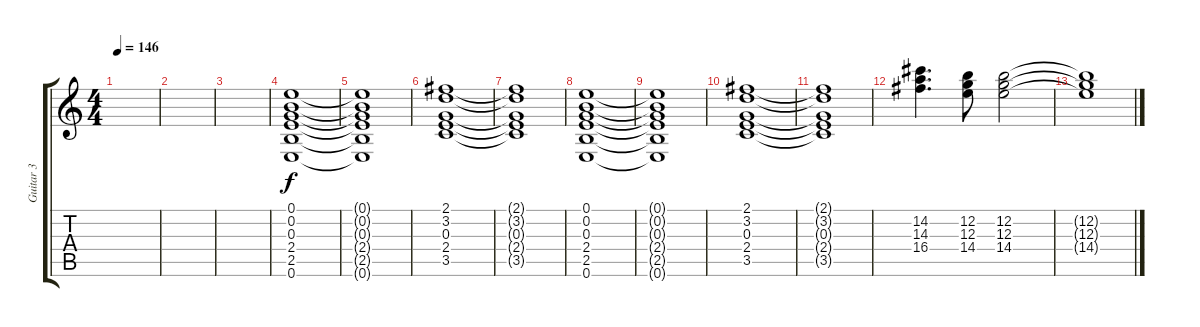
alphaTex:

\track ("Guitar 3" "Guitar 3") {instrument overdrivenguitar}
\staff {score tabs}
\tuning (E4 B3 G3 D3 A2 E2) {hide}
\ts (4 4)
\tempo 146
\clef g2
\ks c
|
|
|
(0.1 0.2 0.3 2.4 2.5 0.6).1 |
(0.1{t} 0.2{t} 0.3{t} 2.4{t} 2.5{t} 0.6{t}).1 |
(2.1 3.2 0.3 2.4 3.5).1 |
(2.1{t} 3.2{t} 0.3{t} 2.4{t} 3.5{t}).1 |
(0.1 0.2 0.3 2.4 2.5 0.6).1 |
(0.1{t} 0.2{t} 0.3{t} 2.4{t} 2.5{t} 0.6{t}).1 |
(2.1 3.2 0.3 2.4 3.5).1 |
(2.1{t} 3.2{t} 0.3{t} 2.4{t} 3.5{t}).1 |
(14.2 14.3 16.4).4{d} (12.2 12.3 14.4).8 (12.2 12.3 14.4).2 |
(12.2{t} 12.3{t} 14.4{t}).1
